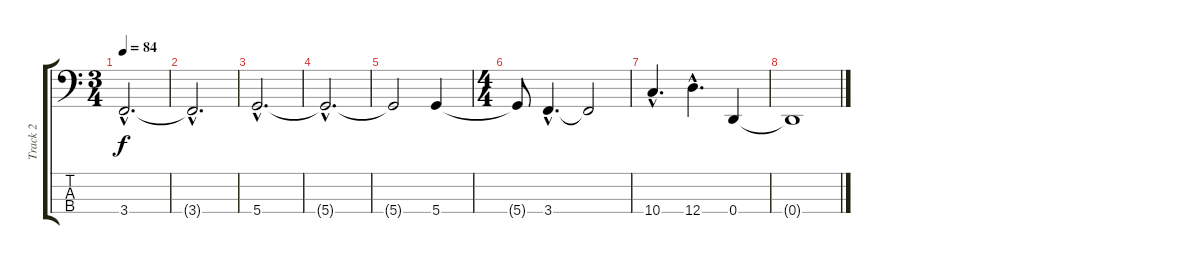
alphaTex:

\track ("Track 2" "Track 2") {instrument electricbasspick}
\staff {score tabs}
\tuning (G2 D2 A1 D1) {hide}
\ts (3 4)
\tempo 84
\clef f4
\ks c
3.4{hac}.2{d dy f} |
3.4{hac t}.2{d} |
5.4{hac}.2{d} |
5.4{hac t}.2{d} |
5.4{t}.2 5.4.4 |
\ts (4 4)
5.4{t}.8 3.4{hac}.4{d} 3.4{t}.2 |
10.4{hac}.4{d} 12.4{hac}.4{d} 0.4.4 |
0.4{t}.1
